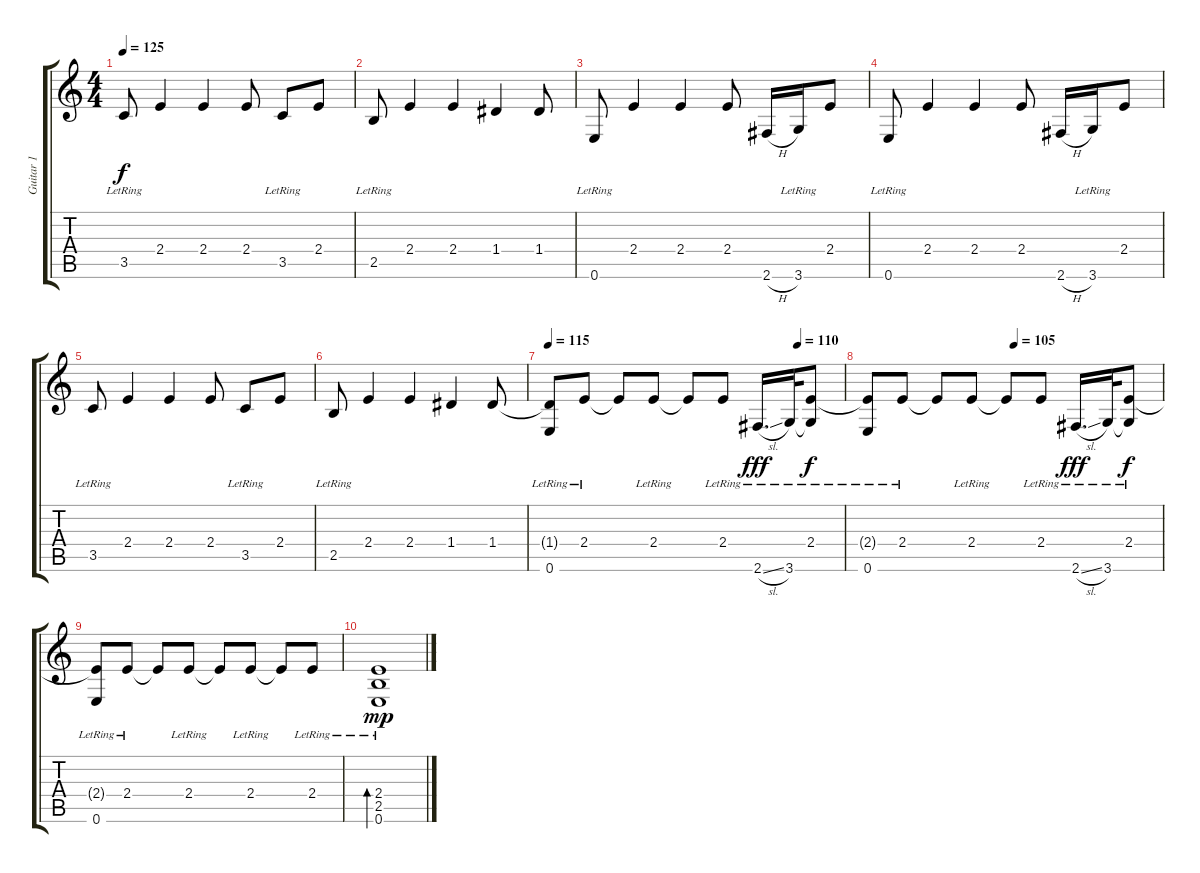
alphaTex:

\track ("Guitar 1" "Guitar 1") {instrument electricguitarclean}
\staff {score tabs}
\tuning (E4 B3 G3 D3 A2 E2) {hide}
\ts (4 4)
\tempo 125
\clef g2
\ks c
3.5{lr}.8{dy f} 2.4.4 2.4.4 2.4.8 3.5{lr}.8 2.4.8 |
2.5{lr}.8 2.4.4 2.4.4 1.4.4 1.4.8 |
0.6{lr}.8 2.4.4 2.4.4 2.4.8 2.6{h}.16 3.6{lr}.16 2.4.8 |
0.6{lr}.8 2.4.4 2.4.4 2.4.8 2.6{h}.16 3.6{lr}.16 2.4.8 |
3.5{lr}.8 2.4.4 2.4.4 2.4.8 3.5{lr}.8 2.4.8 |
2.5{lr}.8 2.4.4 2.4.4 1.4.4 1.4.8 |
\tempo 115
\tempo (110 0.84375)
(1.4{t} 0.6{lr}).8 2.4{lr}.8 2.4{t}.8 2.4{lr}.8 2.4{t}.8 2.4{lr}.8 2.6{sl lr}.16{d dy fff} 3.6{lr}.32 (2.4{lr} 3.6{t}).8{dy f} |
\tempo (105 0.5)
(2.4{t} 0.6{lr}).8 2.4{lr}.8 2.4{t}.8 2.4{lr}.8 2.4{t}.8 2.4{lr}.8 2.6{sl lr}.16{d dy fff} 3.6{lr}.32 (2.4{lr} 3.6{t}).8{dy f} |
(2.4{t} 0.6{lr}).8 2.4{lr}.8 2.4{t}.8 2.4{lr}.8 2.4{t}.8 2.4{lr}.8 2.4{t}.8 2.4{lr}.8 |
(2.4{lr} 2.5{lr} 0.6{lr}).1{bd 240 dy mp}
